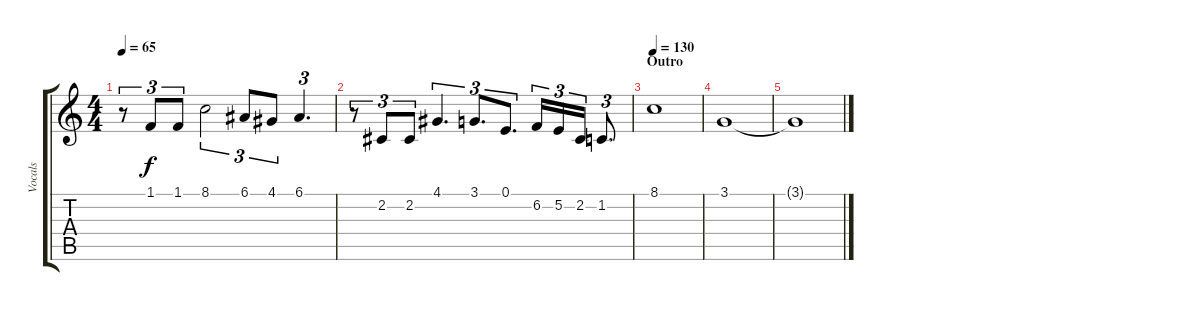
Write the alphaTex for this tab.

\track ("Vocals" "Vocals") {instrument lead6voice}
\staff {score tabs}
\tuning (E4 B3 G3 D3 A2 E2) {hide}
\ts (4 4)
\tempo 65
\clef g2
\ks c
r.8{tu (3 2) dy f} 1.1.8{tu (3 2)} 1.1.8{tu (3 2)} 8.1.2{tu (3 2)} 6.1.8{tu (3 2)} 4.1.8{tu (3 2)} 6.1.4{d tu (3 2)} |
r.8{tu (3 2)} 2.2.8{tu (3 2)} 2.2.8{tu (3 2)} 4.1.4{d tu (3 2)} 3.1.8{d tu (3 2)} 0.1.8{d tu (3 2)} 6.2.16{tu (3 2)} 5.2.16{tu (3 2)} 2.2.16{tu (3 2)} 1.2.8{d tu (3 2)} |
\section ("" "Outro ")
\tempo 130
8.1.1 |
3.1.1 |
3.1{t}.1
